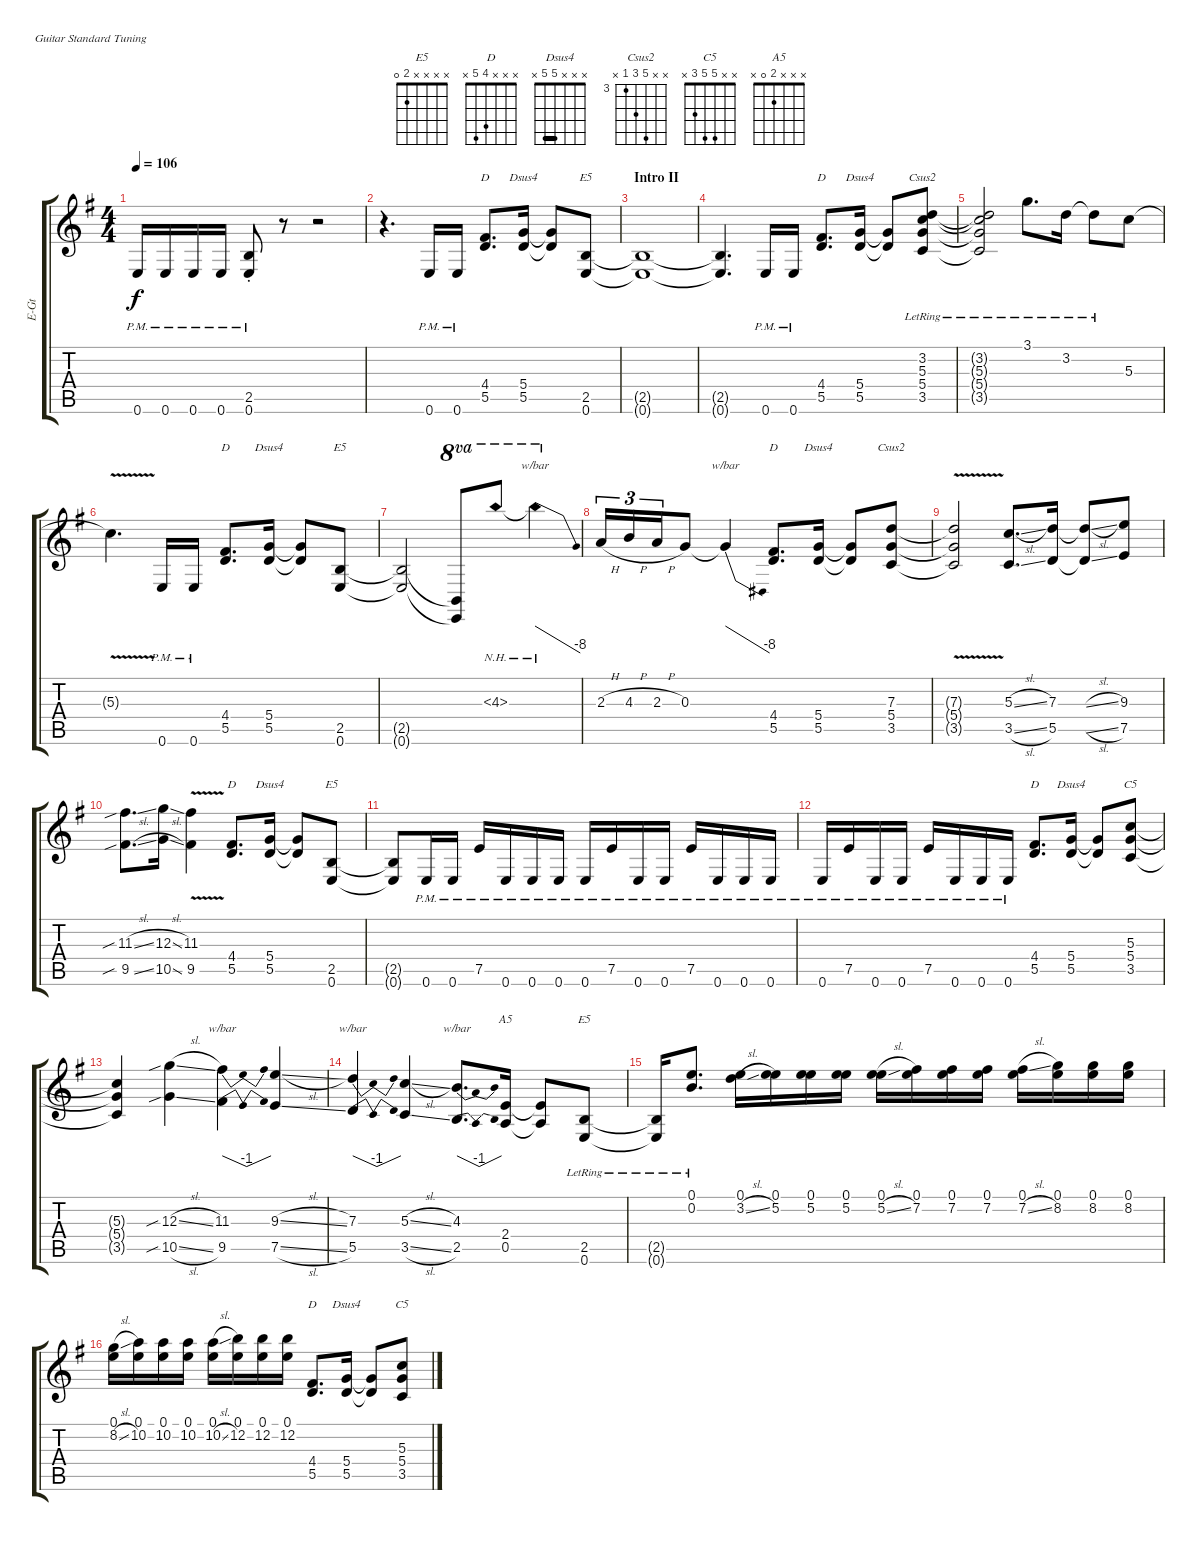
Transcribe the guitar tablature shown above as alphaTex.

\defaultSystemsLayout 4
\bracketExtendMode groupsimilarinstruments
\otherSystemsTrackNameOrientation horizontal
\track ("Rhythm Guitar II" "E-Gt") {multiBarRest instrument distortionguitar}
\staff {score tabs}
\tuning (E4 B3 G3 D3 A2 E2)
\chord ("E5" x x x x 2 0) {showfingering false}
\chord ("D" x x x 4 5 x) {showfingering false}
\chord ("Dsus4" x x x 5 5 x) {showfingering false barre 5}
\chord ("Csus2" x 3 5 5 3 x) {showfingering false barre 3}
\chord ("Csus2" x x 7 5 3 x) {firstfret 3 showfingering false}
\chord ("C5" x x 5 5 3 x) {showfingering false}
\chord ("A5" x x x 2 0 x) {showfingering false}
\ts (4 4)
\tempo 106
\clef g2
\ks g
0.6{pm acc forcenatural}.16{dy f} 0.6{pm acc forcenatural}.16 0.6{pm acc forcenatural}.16 0.6{pm acc forcenatural}.16 (0.6{pm st acc forcenatural} 2.5{pm st acc forcenatural}).8 r.8 r.2 |
r.4{d instrument distortionguitar} 0.6{pm acc forcenatural}.16 0.6{pm acc forcenatural}.16 (5.5{acc forcenatural} 4.4{acc #}).8{d ch "D"} (5.5{acc forcenatural} 5.4{acc forcenatural}).16{ch "Dsus4"} (5.5{t acc forcenatural} 5.4{t acc forcenatural}).8 (2.5{acc forcenatural} 0.6{acc forcenatural}).8{ch "E5"} |
\section ("" "Intro II")
(0.6{t acc forcenatural} 2.5{t acc forcenatural}).1 |
(2.5{t acc forcenatural} 0.6{t acc forcenatural}).4{d} 0.6{pm acc forcenatural}.16 0.6{pm acc forcenatural}.16 (5.5{acc forcenatural} 4.4{acc #}).8{d ch "D"} (5.5{acc forcenatural} 5.4{acc forcenatural}).16{ch "Dsus4"} (5.5{t acc forcenatural} 5.4{t acc forcenatural}).8 (3.5{lr acc forcenatural} 5.4{lr acc forcenatural} 5.3{lr acc forcenatural} 3.2{lr acc forcenatural}).8{ch "Csus2"} |
(3.2{lr t acc forcenatural} 5.3{lr t acc forcenatural} 5.4{lr t acc forcenatural} 3.5{lr t acc forcenatural}).2 3.1{lr acc forcenatural}.8{d} 3.2{lr acc forcenatural}.16 3.2{lr t acc forcenatural}.8 5.3{acc forcenatural}.8 |
5.3{v t acc forcenatural}.4{d} 0.6{pm acc forcenatural}.16 0.6{pm acc forcenatural}.16 (5.5{acc forcenatural} 4.4{acc #}).8{d ch "D"} (5.5{acc forcenatural} 5.4{acc forcenatural}).16{ch "Dsus4"} (5.5{t acc forcenatural} 5.4{t acc forcenatural}).8 (2.5{acc forcenatural} 0.6{acc forcenatural}).8{ch "E5"} |
(0.6{t acc forcenatural} 2.5{t acc forcenatural}).2 (0.6{t acc forcenatural} 2.5{t acc forcenatural}).8{ot 8va} 4.3{nh acc forcenatural}.8{ot 8va} 4.3{nh t acc forcenatural}.4{tbe (dive default 0 0 60 -32) ot 8va} |
2.3{h acc forcenatural}.16{tu (3 2) beam merge} 4.3{h acc forcenatural}.16{tu (3 2) beam merge} 2.3{h acc forcenatural}.16{tu (3 2) beam merge} 0.3{acc forcenatural}.8 0.3{t acc forcenatural}.4{tbe (dive default 0 0 59.4 -32)} (5.5{acc forcenatural} 4.4{acc #}).8{d ch "D"} (5.5{acc forcenatural} 5.4{acc forcenatural}).16{ch "Dsus4"} (5.5{t acc forcenatural} 5.4{t acc forcenatural}).8 (3.5{acc forcenatural} 5.4{acc forcenatural} 7.3{acc forcenatural}).8{ch "Csus2"} |
(7.3{v t acc forcenatural} 5.4{v t acc forcenatural} 3.5{v t acc forcenatural}).2 (3.5{sl acc forcenatural} 5.3{sl acc forcenatural}).8{d} (5.5{acc forcenatural} 7.3{acc forcenatural}).16 (5.5{sl t acc forcenatural} 7.3{sl t acc forcenatural}).8 (7.5{acc forcenatural} 9.3{acc forcenatural}).8 |
(11.3{sib sl acc #} 9.5{sib sl acc #}).8{d} (10.5{sl acc forcenatural} 12.3{sl acc forcenatural}).16 (9.5{v acc #} 11.3{v acc #}).4 (5.5{acc forcenatural} 4.4{acc #}).8{d ch "D"} (5.5{acc forcenatural} 5.4{acc forcenatural}).16{ch "Dsus4"} (5.5{t acc forcenatural} 5.4{t acc forcenatural}).8 (2.5{acc forcenatural} 0.6{acc forcenatural}).8{ch "E5"} |
(2.5{t acc forcenatural} 0.6{t acc forcenatural}).8 0.6{pm acc forcenatural}.16 0.6{pm acc forcenatural}.16 7.5{pm acc forcenatural}.16 0.6{pm acc forcenatural}.16 0.6{pm acc forcenatural}.16 0.6{pm acc forcenatural}.16 0.6{pm acc forcenatural}.16 7.5{pm acc forcenatural}.16 0.6{pm acc forcenatural}.16 0.6{pm acc forcenatural}.16 7.5{pm acc forcenatural}.16 0.6{pm acc forcenatural}.16 0.6{pm acc forcenatural}.16 0.6{pm acc forcenatural}.16 |
0.6{pm acc forcenatural}.16 7.5{pm acc forcenatural}.16 0.6{pm acc forcenatural}.16 0.6{pm acc forcenatural}.16 7.5{pm acc forcenatural}.16 0.6{pm acc forcenatural}.16 0.6{pm acc forcenatural}.16 0.6{pm acc forcenatural}.16 (5.5{acc forcenatural} 4.4{acc #}).8{d ch "D"} (5.5{acc forcenatural} 5.4{acc forcenatural}).16{ch "Dsus4"} (5.5{t acc forcenatural} 5.4{t acc forcenatural}).8 (3.5{acc forcenatural} 5.4{acc forcenatural} 5.3{acc forcenatural}).8{ch "C5"} |
(5.3{t acc forcenatural} 5.4{t acc forcenatural} 3.5{t acc forcenatural}).4 (10.5{sib sl acc forcenatural} 12.3{sib sl acc forcenatural}).4 (9.5{acc #} 11.3{acc #}).4{tbe (dip default 0 0 10.799999999999999 -4 11.4 -4 22.2 0)} (7.5{sl acc forcenatural} 9.3{sl acc forcenatural}).4 |
(5.5{acc forcenatural} 7.3{acc forcenatural}).4{tbe (dip default 0 0 10.799999999999999 -4 11.4 -4 22.2 0)} (3.5{sl acc forcenatural} 5.3{sl acc forcenatural}).4 (2.5{acc forcenatural} 4.3{acc forcenatural}).8{d tbe (dip default 0 0 10.799999999999999 -4 11.4 -4 22.2 0)} (0.5{acc forcenatural} 2.4{acc forcenatural}).16{ch "A5"} (2.4{t acc forcenatural} 0.5{t acc forcenatural}).8 (0.6{lr acc forcenatural} 2.5{lr acc forcenatural}).8{ch "E5"} |
(2.5{lr t acc forcenatural} 0.6{lr t acc forcenatural}).16 (0.2{lr acc forcenatural} 0.1{lr acc forcenatural}).8{d} (0.1{acc forcenatural} 3.2{sl acc forcenatural}).16 (5.2{acc forcenatural} 0.1{acc forcenatural}).16 (5.2{acc forcenatural} 0.1{acc forcenatural}).16 (5.2{acc forcenatural} 0.1{acc forcenatural}).16 (5.2{sl acc forcenatural} 0.1{acc forcenatural}).16 (7.2{acc #} 0.1{acc forcenatural}).16 (7.2{acc #} 0.1{acc forcenatural}).16 (7.2{acc #} 0.1{acc forcenatural}).16 (7.2{sl acc #} 0.1{acc forcenatural}).16 (8.2{acc forcenatural} 0.1{acc forcenatural}).16 (8.2{acc forcenatural} 0.1{acc forcenatural}).16 (8.2{acc forcenatural} 0.1{acc forcenatural}).16 |
(0.1{acc forcenatural} 8.2{sl acc forcenatural}).16 (0.1{acc forcenatural} 10.2{acc forcenatural}).16 (0.1{acc forcenatural} 10.2{acc forcenatural}).16 (0.1{acc forcenatural} 10.2{acc forcenatural}).16 (0.1{acc forcenatural} 10.2{sl acc forcenatural}).16 (0.1{acc forcenatural} 12.2{acc forcenatural}).16 (0.1{acc forcenatural} 12.2{acc forcenatural}).16 (0.1{acc forcenatural} 12.2{acc forcenatural}).16 (5.5{acc forcenatural} 4.4{acc #}).8{d ch "D"} (5.5{acc forcenatural} 5.4{acc forcenatural}).16{ch "Dsus4"} (5.5{t acc forcenatural} 5.4{t acc forcenatural}).8 (3.5{acc forcenatural} 5.4{acc forcenatural} 5.3{acc forcenatural}).8{ch "C5"}
